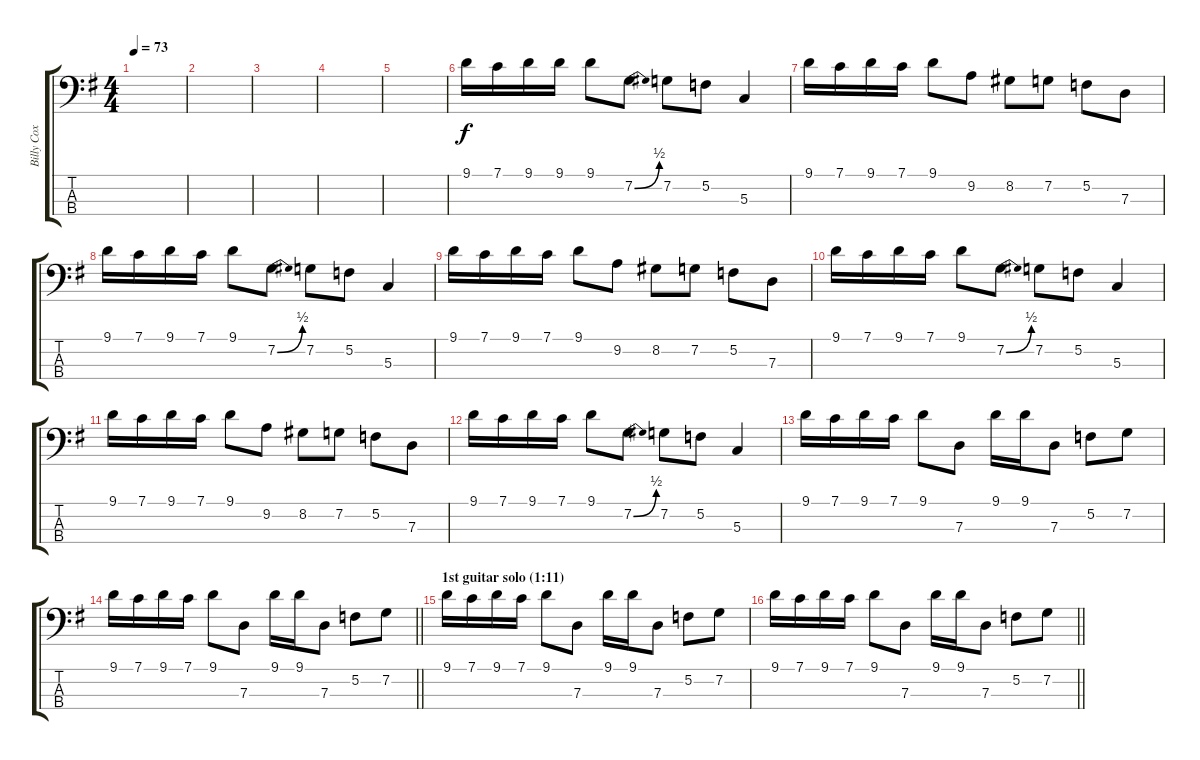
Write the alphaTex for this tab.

\track ("Billy Cox" "Billy Cox") {instrument electricbassfinger}
\staff {score tabs}
\tuning (F2 C2 G1 D1) {hide}
\ts (4 4)
\tempo 73
\clef f4
\ks g
|
|
|
|
|
9.1.16 7.1.16 9.1.16 9.1.16 9.1.8 7.2{be (bend 0 0 60 2)}.8 7.2.8 5.2.8 5.3.4 |
9.1.16 7.1.16 9.1.16 7.1.16 9.1.8 9.2.8 8.2.8 7.2.8 5.2.8 7.3.8 |
9.1.16 7.1.16 9.1.16 7.1.16 9.1.8 7.2{be (bend 0 0 60 2)}.8 7.2.8 5.2.8 5.3.4 |
9.1.16 7.1.16 9.1.16 7.1.16 9.1.8 9.2.8 8.2.8 7.2.8 5.2.8 7.3.8 |
9.1.16 7.1.16 9.1.16 7.1.16 9.1.8 7.2{be (bend 0 0 60 2)}.8 7.2.8 5.2.8 5.3.4 |
9.1.16 7.1.16 9.1.16 7.1.16 9.1.8 9.2.8 8.2.8 7.2.8 5.2.8 7.3.8 |
9.1.16 7.1.16 9.1.16 7.1.16 9.1.8 7.2{be (bend 0 0 60 2)}.8 7.2.8 5.2.8 5.3.4 |
9.1.16 7.1.16 9.1.16 7.1.16 9.1.8 7.3.8 9.1.16 9.1.16 7.3.8 5.2.8 7.2.8 |
\barLineRight lightlight
9.1.16 7.1.16 9.1.16 7.1.16 9.1.8 7.3.8 9.1.16 9.1.16 7.3.8 5.2.8 7.2.8 |
\section ("" "1st guitar solo (1:11)")
9.1.16 7.1.16 9.1.16 7.1.16 9.1.8 7.3.8 9.1.16 9.1.16 7.3.8 5.2.8 7.2.8 |
\barLineRight lightlight
9.1.16 7.1.16 9.1.16 7.1.16 9.1.8 7.3.8 9.1.16 9.1.16 7.3.8 5.2.8 7.2.8
